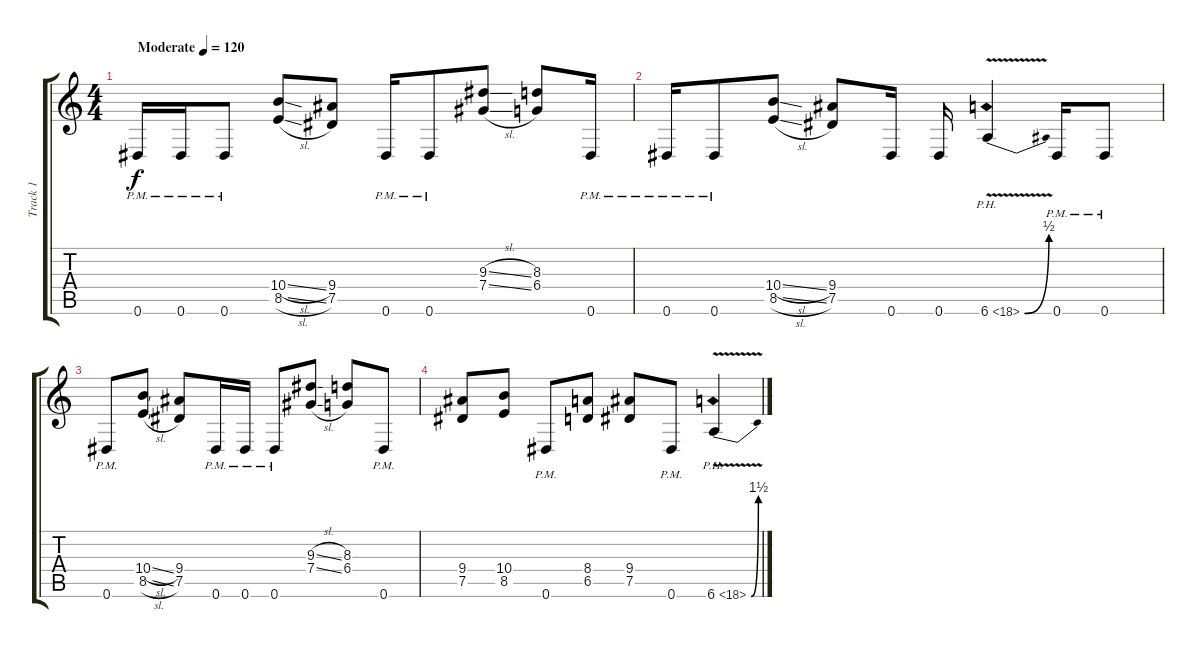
\track ("Track 1" "Track 1") {instrument distortionguitar}
\staff {score tabs}
\tuning (Eb4 Bb3 Gb3 Db3 Ab2 Eb2) {hide}
\ts (4 4)
\tempo (120 "Moderate")
\clef g2
\ks c
0.6{pm}.16{dy f instrument distortionguitar} 0.6{pm}.16 0.6{pm}.8 (10.4{sl} 8.5{sl}).8 (9.4 7.5).8 0.6{pm}.16 0.6{pm}.8 (9.3{sl} 7.4{sl}).8 (8.3 6.4).8 0.6{pm}.16 |
0.6{pm}.16 0.6{pm}.8 (10.4{sl} 8.5{sl}).8 (9.4 7.5).8 0.6.16 0.6.16 6.6{be (bend 0 0 60 2) ph 12 v}.4 0.6{pm}.16 0.6{pm}.8 |
0.6{pm}.8 (10.4{sl} 8.5{sl}).8 (9.4 7.5).8 0.6{pm}.16 0.6{pm}.16 0.6{pm}.8 (9.3{sl} 7.4{sl}).8 (8.3 6.4).8 0.6{pm}.8 |
(9.4 7.5).8 (10.4 8.5).8 0.6{pm}.8 (8.4 6.5).8 (9.4 7.5).8 0.6{pm}.8 6.6{be (bend 0 0 60 6) ph 12 v}.4
